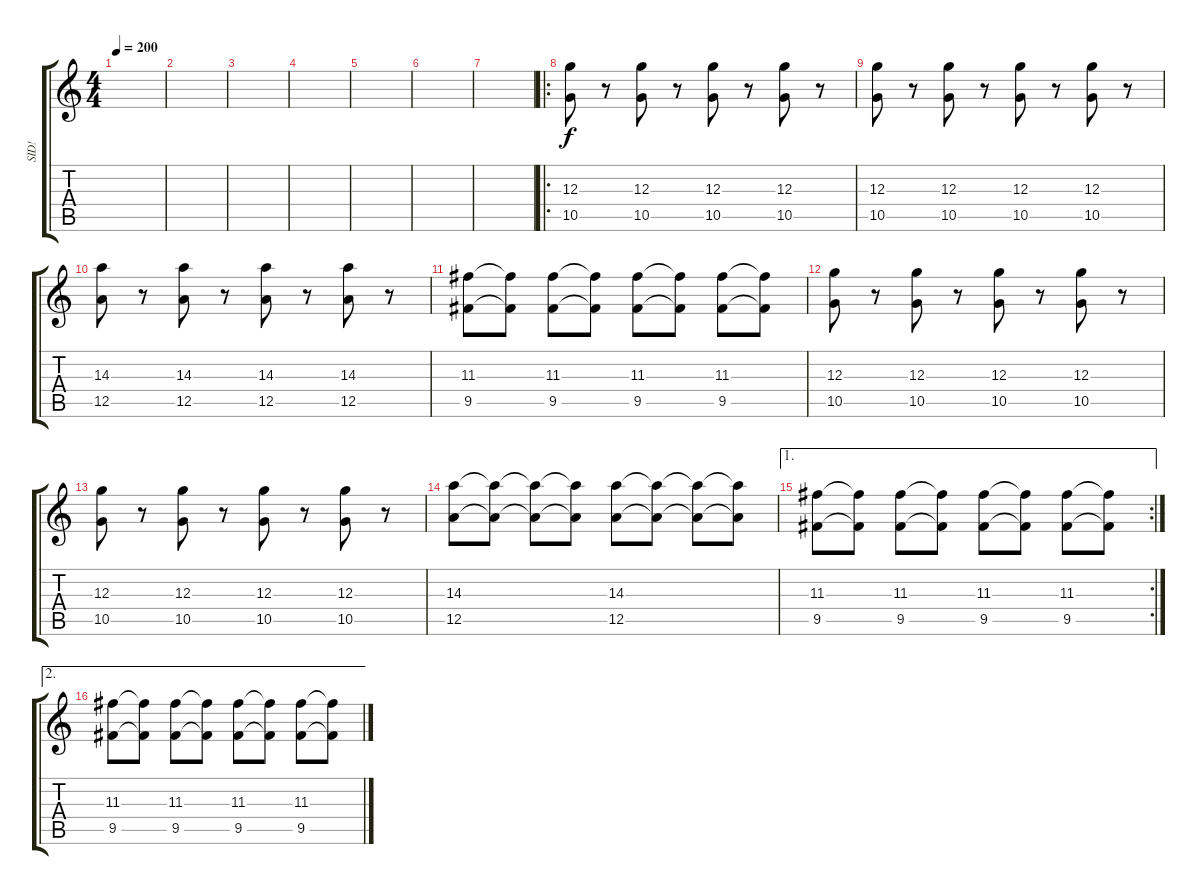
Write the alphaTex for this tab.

\track ("SID!" "SID!") {solo instrument distortionguitar}
\staff {score tabs}
\tuning (E4 B3 G3 D3 A2 D2) {hide}
\ts (4 4)
\tempo 200
\clef g2
\ks c
|
|
|
|
|
|
|
\ro
(12.3 10.5).8 r.8 (12.3 10.5).8 r.8 (12.3 10.5).8 r.8 (12.3 10.5).8 r.8 |
(12.3 10.5).8 r.8 (12.3 10.5).8 r.8 (12.3 10.5).8 r.8 (12.3 10.5).8 r.8 |
(14.3 12.5).8 r.8 (14.3 12.5).8 r.8 (14.3 12.5).8 r.8 (14.3 12.5).8 r.8 |
(11.3 9.5).8 (11.3{t} 9.5{t}).8 (11.3 9.5).8 (11.3{t} 9.5{t}).8 (11.3 9.5).8 (11.3{t} 9.5{t}).8 (11.3 9.5).8 (11.3{t} 9.5{t}).8 |
(12.3 10.5).8 r.8 (12.3 10.5).8 r.8 (12.3 10.5).8 r.8 (12.3 10.5).8 r.8 |
(12.3 10.5).8 r.8 (12.3 10.5).8 r.8 (12.3 10.5).8 r.8 (12.3 10.5).8 r.8 |
(14.3 12.5).8 (14.3{t} 12.5{t}).8 (14.3{t} 12.5{t}).8 (14.3{t} 12.5{t}).8 (14.3 12.5).8 (14.3{t} 12.5{t}).8 (14.3{t} 12.5{t}).8 (14.3{t} 12.5{t}).8 |
\ae 1
\rc 2
(11.3 9.5).8 (11.3{t} 9.5{t}).8 (11.3 9.5).8 (11.3{t} 9.5{t}).8 (11.3 9.5).8 (11.3{t} 9.5{t}).8 (11.3 9.5).8 (11.3{t} 9.5{t}).8 |
\ae 2
(11.3 9.5).8 (11.3{t} 9.5{t}).8 (11.3 9.5).8 (11.3{t} 9.5{t}).8 (11.3 9.5).8 (11.3{t} 9.5{t}).8 (11.3 9.5).8 (11.3{t} 9.5{t}).8
